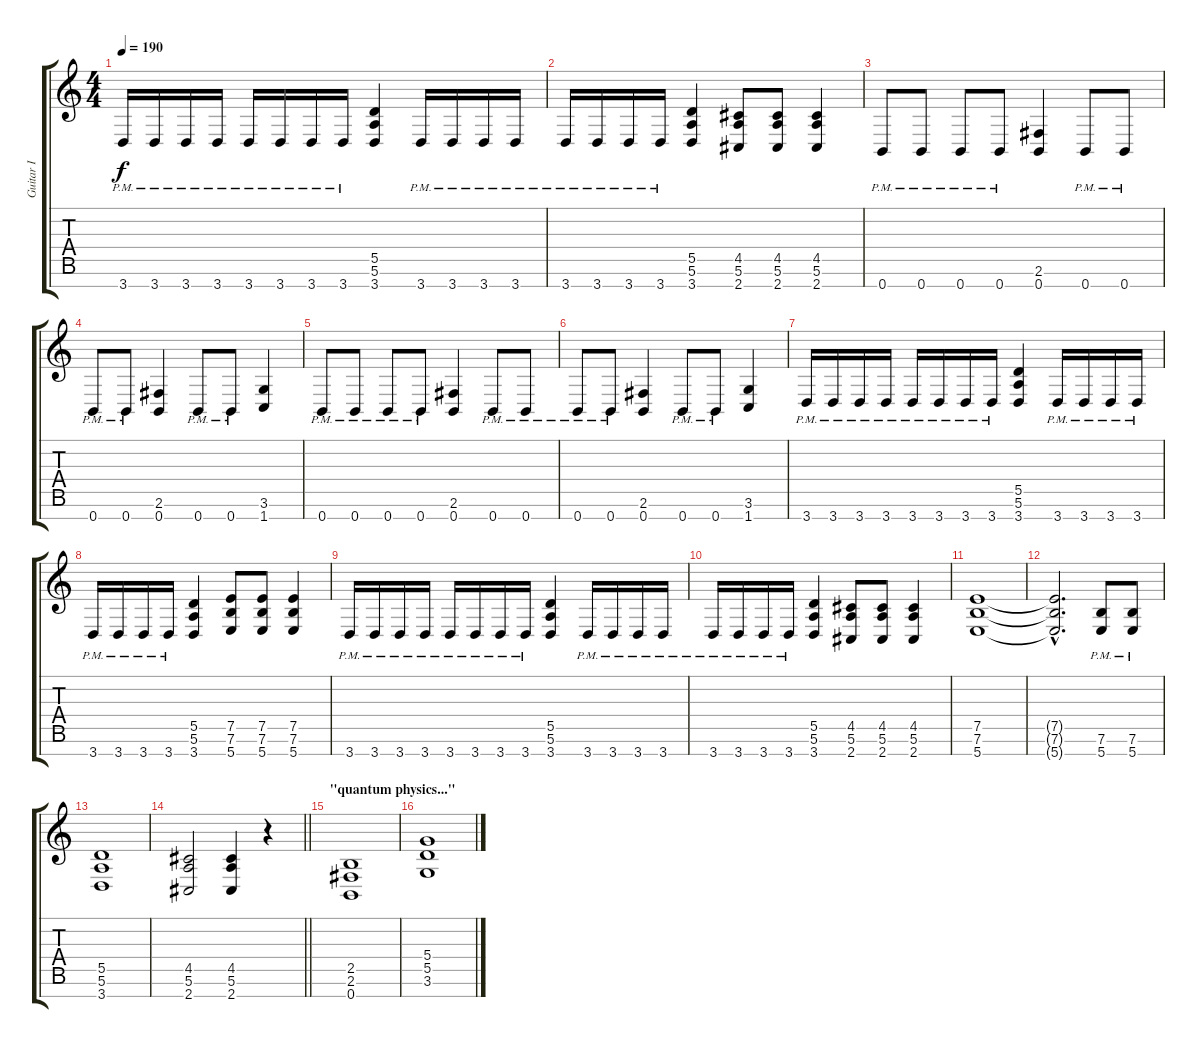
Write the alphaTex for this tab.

\track ("Guitar I" "Guitar I") {instrument distortionguitar}
\staff {score tabs}
\tuning (E4 B3 G3 D3 A2 E2 B1) {hide}
\ts (4 4)
\tempo 190
\clef g2
\ks c
3.7{pm}.16{dy f} 3.7{pm}.16 3.7{pm}.16 3.7{pm}.16 3.7{pm}.16 3.7{pm}.16 3.7{pm}.16 3.7{pm}.16 (5.5 5.6 3.7).4 3.7{pm}.16 3.7{pm}.16 3.7{pm}.16 3.7{pm}.16 |
3.7{pm}.16 3.7{pm}.16 3.7{pm}.16 3.7{pm}.16 (5.5 5.6 3.7).4 (4.5 5.6 2.7).8 (4.5 5.6 2.7).8 (4.5 5.6 2.7).4 |
0.7{pm}.8 0.7{pm}.8 0.7{pm}.8 0.7{pm}.8 (2.6 0.7).4 0.7{pm}.8 0.7{pm}.8 |
0.7{pm}.8 0.7{pm}.8 (2.6 0.7).4 0.7{pm}.8 0.7{pm}.8 (3.6 1.7).4 |
0.7{pm}.8 0.7{pm}.8 0.7{pm}.8 0.7{pm}.8 (2.6 0.7).4 0.7{pm}.8 0.7{pm}.8 |
0.7{pm}.8 0.7{pm}.8 (2.6 0.7).4 0.7{pm}.8 0.7{pm}.8 (3.6 1.7).4 |
3.7{pm}.16 3.7{pm}.16 3.7{pm}.16 3.7{pm}.16 3.7{pm}.16 3.7{pm}.16 3.7{pm}.16 3.7{pm}.16 (5.5 5.6 3.7).4 3.7{pm}.16 3.7{pm}.16 3.7{pm}.16 3.7{pm}.16 |
3.7{pm}.16 3.7{pm}.16 3.7{pm}.16 3.7{pm}.16 (5.5 5.6 3.7).4 (7.5 7.6 5.7).8 (7.5 7.6 5.7).8 (7.5 7.6 5.7).4 |
3.7{pm}.16 3.7{pm}.16 3.7{pm}.16 3.7{pm}.16 3.7{pm}.16 3.7{pm}.16 3.7{pm}.16 3.7{pm}.16 (5.5 5.6 3.7).4 3.7{pm}.16 3.7{pm}.16 3.7{pm}.16 3.7{pm}.16 |
3.7{pm}.16 3.7{pm}.16 3.7{pm}.16 3.7{pm}.16 (5.5 5.6 3.7).4 (4.5 5.6 2.7).8 (4.5 5.6 2.7).8 (4.5 5.6 2.7).4 |
(7.5 7.6 5.7).1 |
(7.5{hac t} 7.6{hac t} 5.7{hac t}).2{d} (7.6{pm} 5.7{pm}).8 (7.6{pm} 5.7{pm}).8 |
(5.5 5.6 3.7).1 |
\barLineRight lightlight
(4.5 5.6 2.7).2 (4.5 5.6 2.7).4 r.4 |
\section ("" "\"quantum physics...\"")
(2.5 2.6 0.7).1 |
(5.4 5.5 3.6).1
